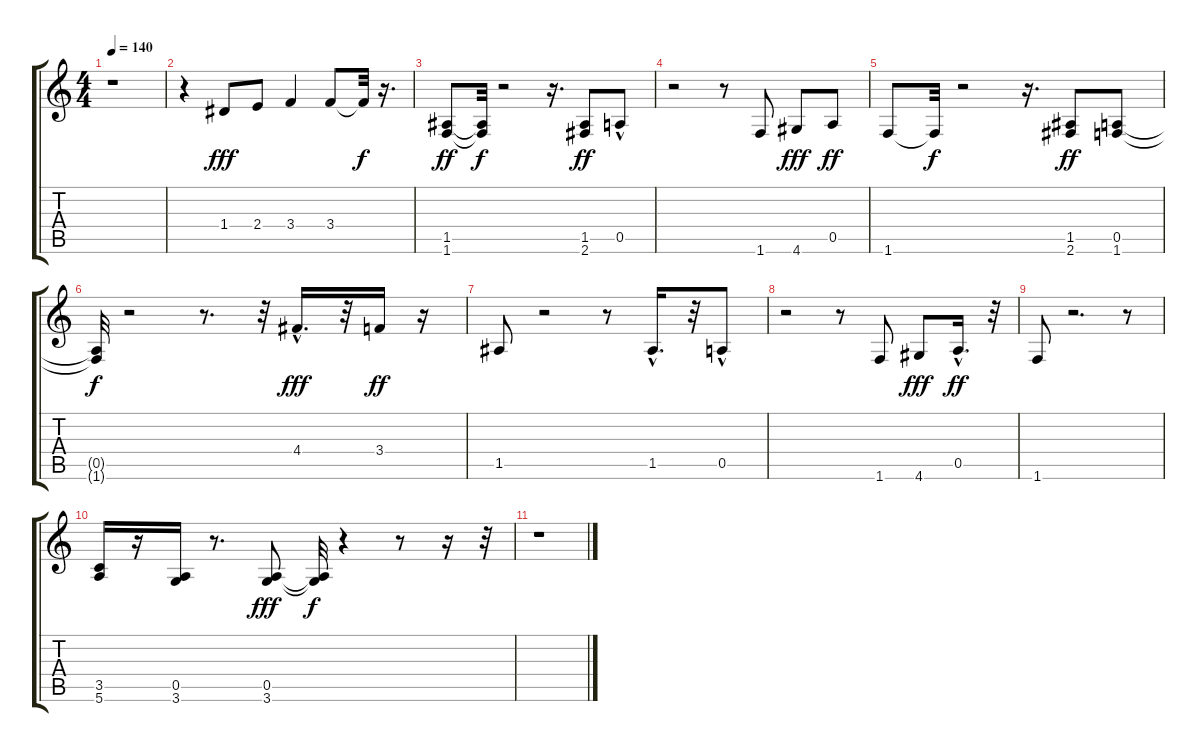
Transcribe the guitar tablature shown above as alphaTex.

\track "" {instrument electricguitarclean}
\staff {score tabs}
\tuning (E4 B3 G3 D3 A2 E2) {hide}
\ts (4 4)
\tempo 140
\clef g2
\ks c
r.1{dy fff} |
r.4 1.4.8{balance 8} 2.4.8 3.4.4 3.4.8 3.4{t}.32{dy f} r.16{d} |
(1.5 1.6).8{dy ff balance 8} (1.5{t} 1.6{t}).32{dy f} r.2 r.16{d} (1.5 2.6).8{dy ff} 0.5{hac}.8 |
r.2 r.8 1.6.8 4.6.8{dy fff} 0.5.8{dy ff} |
1.6.8 1.6{t}.32{dy f} r.2 r.16{d} (1.5 2.6).8{dy ff} (0.5 1.6).8 |
(0.5{t} 1.6{t}).32{dy f} r.2 r.8{d} r.32 4.4{hac}.16{d dy fff} r.32 3.4.16{dy ff} r.16 |
1.5.8 r.2 r.8 1.5{hac}.16{d} r.32 0.5{hac}.8 |
r.2 r.8 1.6.8 4.6.8{dy fff} 0.5{hac}.16{d dy ff} r.32 |
1.6.8 r.2{d} r.8 |
(3.5 5.6).16 r.16 (0.5 3.6).16 r.8{d} (0.5 3.6).8{dy fff} (0.5{t} 3.6{t}).32{dy f} r.4 r.8 r.16 r.32 |
r.1
